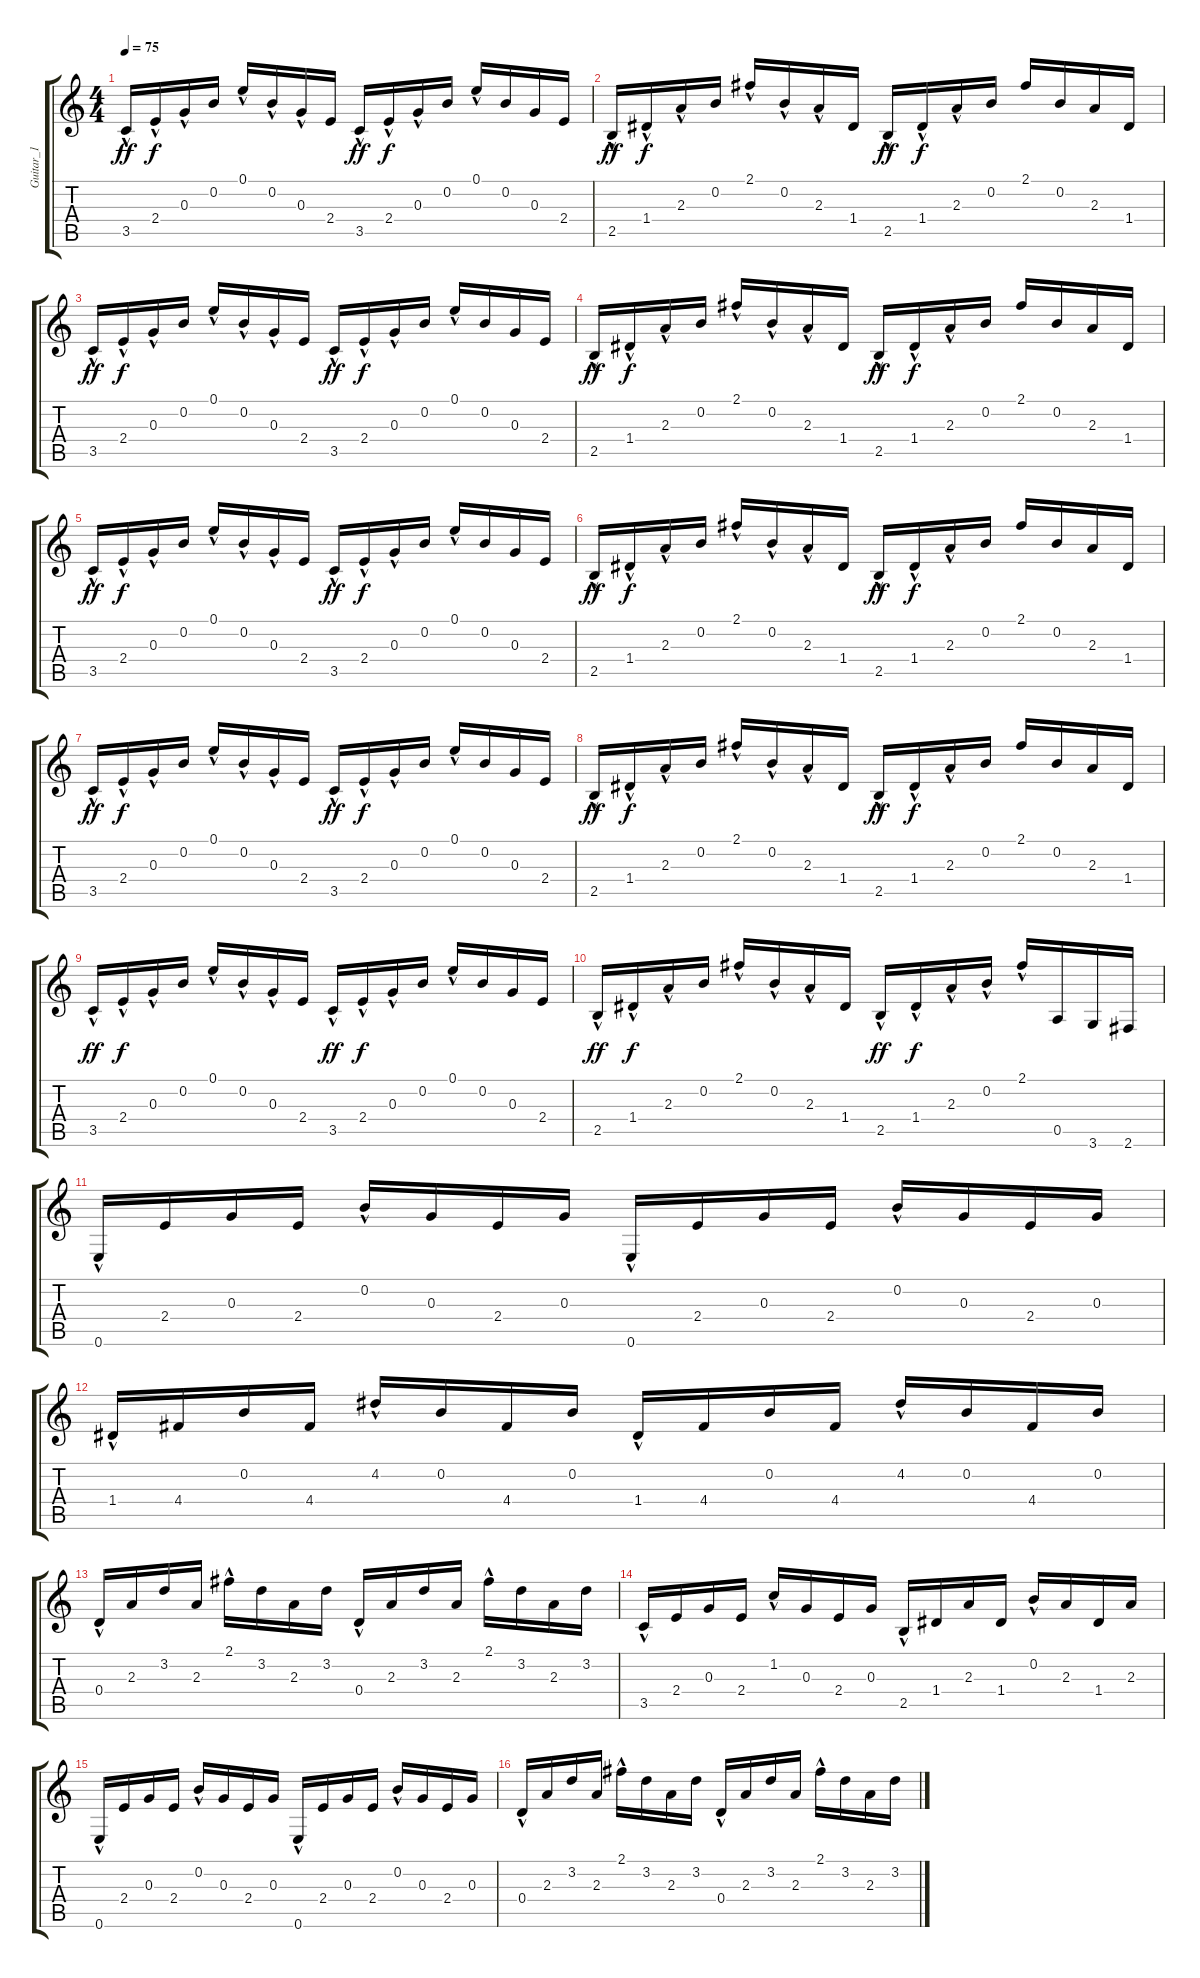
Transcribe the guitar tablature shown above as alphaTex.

\track ("Guitar_1" "Guitar_1") {instrument acousticguitarsteel}
\staff {score tabs}
\tuning (E4 B3 G3 D3 A2 E2) {hide}
\ts (4 4)
\tempo 75
\clef g2
\ks c
3.5{hac}.16{dy ff} 2.4{hac}.16{dy f} 0.3{hac}.16 0.2.16 0.1{hac}.16 0.2{hac}.16 0.3{hac}.16 2.4.16 3.5{hac}.16{dy ff} 2.4{hac}.16{dy f} 0.3{hac}.16 0.2.16 0.1{hac}.16 0.2.16 0.3.16 2.4.16 |
2.5{hac}.16{dy ff} 1.4{hac}.16{dy f} 2.3{hac}.16 0.2.16 2.1{hac}.16 0.2{hac}.16 2.3{hac}.16 1.4.16 2.5{hac}.16{dy ff} 1.4{hac}.16{dy f} 2.3{hac}.16 0.2.16 2.1.16 0.2.16 2.3.16 1.4.16 |
3.5{hac}.16{dy ff} 2.4{hac}.16{dy f} 0.3{hac}.16 0.2.16 0.1{hac}.16 0.2{hac}.16 0.3{hac}.16 2.4.16 3.5{hac}.16{dy ff} 2.4{hac}.16{dy f} 0.3{hac}.16 0.2.16 0.1{hac}.16 0.2.16 0.3.16 2.4.16 |
2.5{hac}.16{dy ff} 1.4{hac}.16{dy f} 2.3{hac}.16 0.2.16 2.1{hac}.16 0.2{hac}.16 2.3{hac}.16 1.4.16 2.5{hac}.16{dy ff} 1.4{hac}.16{dy f} 2.3{hac}.16 0.2.16 2.1.16 0.2.16 2.3.16 1.4.16 |
3.5{hac}.16{dy ff} 2.4{hac}.16{dy f} 0.3{hac}.16 0.2.16 0.1{hac}.16 0.2{hac}.16 0.3{hac}.16 2.4.16 3.5{hac}.16{dy ff} 2.4{hac}.16{dy f} 0.3{hac}.16 0.2.16 0.1{hac}.16 0.2.16 0.3.16 2.4.16 |
2.5{hac}.16{dy ff} 1.4{hac}.16{dy f} 2.3{hac}.16 0.2.16 2.1{hac}.16 0.2{hac}.16 2.3{hac}.16 1.4.16 2.5{hac}.16{dy ff} 1.4{hac}.16{dy f} 2.3{hac}.16 0.2.16 2.1.16 0.2.16 2.3.16 1.4.16 |
3.5{hac}.16{dy ff} 2.4{hac}.16{dy f} 0.3{hac}.16 0.2.16 0.1{hac}.16 0.2{hac}.16 0.3{hac}.16 2.4.16 3.5{hac}.16{dy ff} 2.4{hac}.16{dy f} 0.3{hac}.16 0.2.16 0.1{hac}.16 0.2.16 0.3.16 2.4.16 |
2.5{hac}.16{dy ff} 1.4{hac}.16{dy f} 2.3{hac}.16 0.2.16 2.1{hac}.16 0.2{hac}.16 2.3{hac}.16 1.4.16 2.5{hac}.16{dy ff} 1.4{hac}.16{dy f} 2.3{hac}.16 0.2.16 2.1.16 0.2.16 2.3.16 1.4.16 |
3.5{hac}.16{dy ff} 2.4{hac}.16{dy f} 0.3{hac}.16 0.2.16 0.1{hac}.16 0.2{hac}.16 0.3{hac}.16 2.4.16 3.5{hac}.16{dy ff} 2.4{hac}.16{dy f} 0.3{hac}.16 0.2.16 0.1{hac}.16 0.2.16 0.3.16 2.4.16 |
2.5{hac}.16{dy ff} 1.4{hac}.16{dy f} 2.3{hac}.16 0.2.16 2.1{hac}.16 0.2{hac}.16 2.3{hac}.16 1.4.16 2.5{hac}.16{dy ff} 1.4{hac}.16{dy f} 2.3{hac}.16 0.2{hac}.16 2.1{hac}.16 0.5.16 3.6.16 2.6.16 |
0.6{hac}.16 2.4.16 0.3.16 2.4.16 0.2{hac}.16 0.3.16 2.4.16 0.3.16 0.6{hac}.16 2.4.16 0.3.16 2.4.16 0.2{hac}.16 0.3.16 2.4.16 0.3.16 |
1.4{hac}.16 4.4.16 0.2.16 4.4.16 4.2{hac}.16 0.2.16 4.4.16 0.2.16 1.4{hac}.16 4.4.16 0.2.16 4.4.16 4.2{hac}.16 0.2.16 4.4.16 0.2.16 |
0.4{hac}.16 2.3.16 3.2.16 2.3.16 2.1{hac}.16 3.2.16 2.3.16 3.2.16 0.4{hac}.16 2.3.16 3.2.16 2.3.16 2.1{hac}.16 3.2.16 2.3.16 3.2.16 |
3.5{hac}.16 2.4.16 0.3.16 2.4.16 1.2{hac}.16 0.3.16 2.4.16 0.3.16 2.5{hac}.16 1.4.16 2.3.16 1.4.16 0.2{hac}.16 2.3.16 1.4.16 2.3.16 |
0.6{hac}.16 2.4.16 0.3.16 2.4.16 0.2{hac}.16 0.3.16 2.4.16 0.3.16 0.6{hac}.16 2.4.16 0.3.16 2.4.16 0.2{hac}.16 0.3.16 2.4.16 0.3.16 |
0.4{hac}.16 2.3.16 3.2.16 2.3.16 2.1{hac}.16 3.2.16 2.3.16 3.2.16 0.4{hac}.16 2.3.16 3.2.16 2.3.16 2.1{hac}.16 3.2.16 2.3.16 3.2.16
